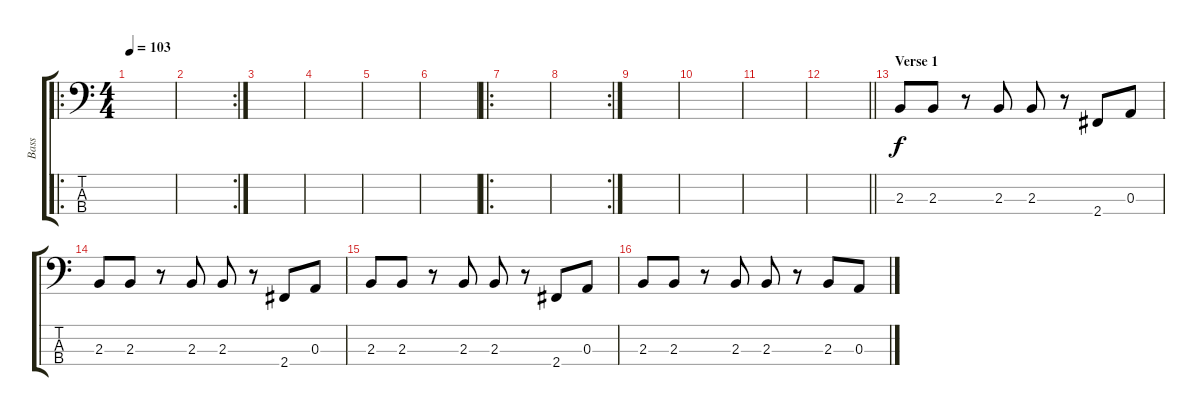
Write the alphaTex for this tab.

\track ("Bass" "Bass") {instrument electricbassfinger}
\staff {score tabs}
\tuning (G2 D2 A1 E1) {hide}
\ro
\ts (4 4)
\tempo 103
\clef f4
\ks c
|
\rc 2
|
|
|
|
|
\ro
|
\rc 2
|
|
|
|
\barLineRight lightlight
|
\section ("" "Verse 1")
2.3.8 2.3.8 r.8 2.3.8 2.3.8 r.8 2.4.8 0.3.8 |
2.3.8 2.3.8 r.8 2.3.8 2.3.8 r.8 2.4.8 0.3.8 |
2.3.8 2.3.8 r.8 2.3.8 2.3.8 r.8 2.4.8 0.3.8 |
2.3.8 2.3.8 r.8 2.3.8 2.3.8 r.8 2.3.8 0.3.8
